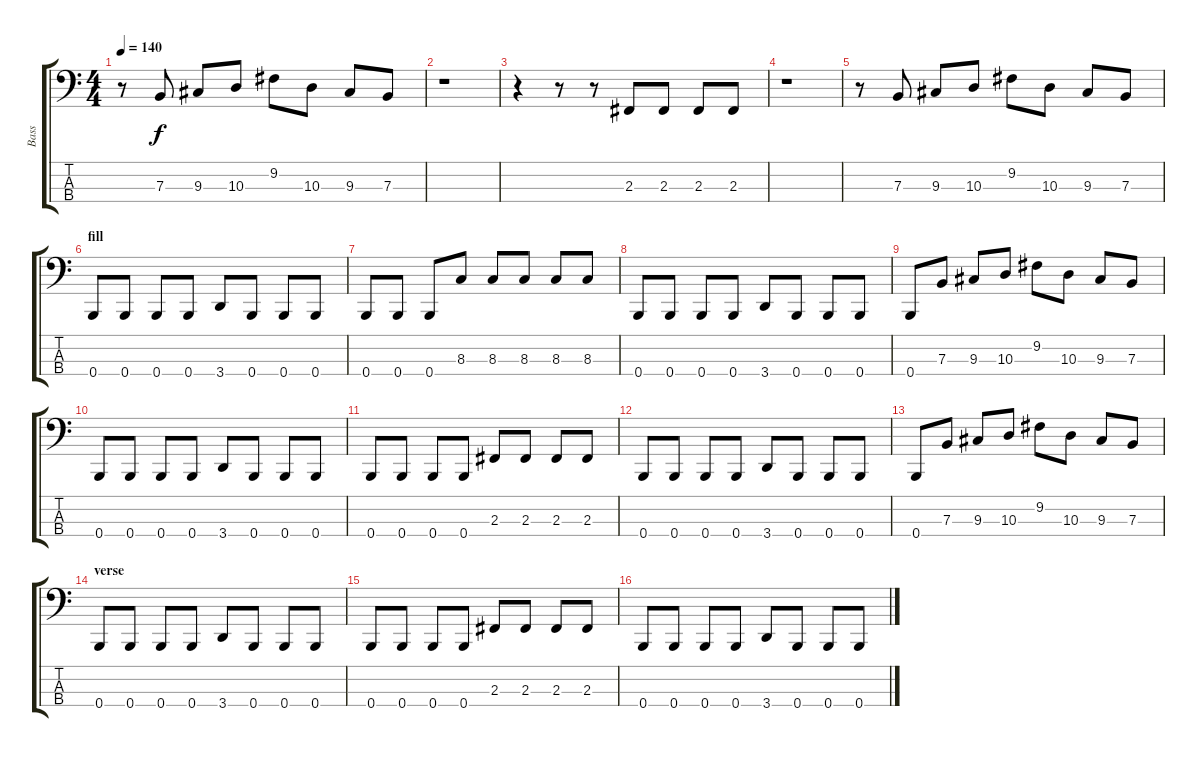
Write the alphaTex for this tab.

\track ("Bass" "Bass") {instrument electricbasspick}
\staff {score tabs}
\tuning (D2 A1 E1 B0) {hide}
\ts (4 4)
\tempo 140
\clef f4
\ks c
r.8{dy f} 7.3.8 9.3.8 10.3.8 9.2.8 10.3.8 9.3.8 7.3.8 |
r.1 |
r.4 r.8 r.8 2.3.8 2.3.8 2.3.8 2.3.8 |
r.1 |
r.8 7.3.8 9.3.8 10.3.8 9.2.8 10.3.8 9.3.8 7.3.8 |
\section ("" "fill")
0.4.8 0.4.8 0.4.8 0.4.8 3.4.8 0.4.8 0.4.8 0.4.8 |
0.4.8 0.4.8 0.4.8 8.3.8 8.3.8 8.3.8 8.3.8 8.3.8 |
0.4.8 0.4.8 0.4.8 0.4.8 3.4.8 0.4.8 0.4.8 0.4.8 |
0.4.8 7.3.8 9.3.8 10.3.8 9.2.8 10.3.8 9.3.8 7.3.8 |
0.4.8 0.4.8 0.4.8 0.4.8 3.4.8 0.4.8 0.4.8 0.4.8 |
0.4.8 0.4.8 0.4.8 0.4.8 2.3.8 2.3.8 2.3.8 2.3.8 |
0.4.8 0.4.8 0.4.8 0.4.8 3.4.8 0.4.8 0.4.8 0.4.8 |
0.4.8 7.3.8 9.3.8 10.3.8 9.2.8 10.3.8 9.3.8 7.3.8 |
\section ("" "verse")
0.4.8 0.4.8 0.4.8 0.4.8 3.4.8 0.4.8 0.4.8 0.4.8 |
0.4.8 0.4.8 0.4.8 0.4.8 2.3.8 2.3.8 2.3.8 2.3.8 |
0.4.8 0.4.8 0.4.8 0.4.8 3.4.8 0.4.8 0.4.8 0.4.8
